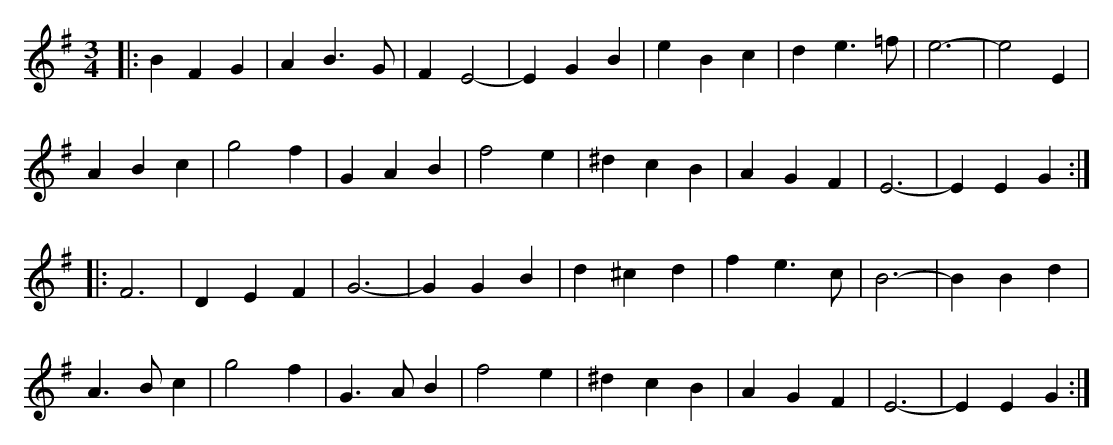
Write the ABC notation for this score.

X:1
M:3/4
K:Emin
|:B2F2G2|A2B3G|F2E4-|E2G2B2|e2B2c2|d2e3=f|e6-|e4E2|
A2B2c2|g4f2|G2A2B2|f4e2|^d2c2B2|A2G2F2|E6-|E2E2G2:|
|:F6|D2E2F2|G6-|G2G2B2|d2^c2d2|f2e3c|B6-|B2B2d2|
A3Bc2|g4f2|G3AB2|f4e2|^d2c2B2|A2G2F2|E6-|E2E2G2:|
